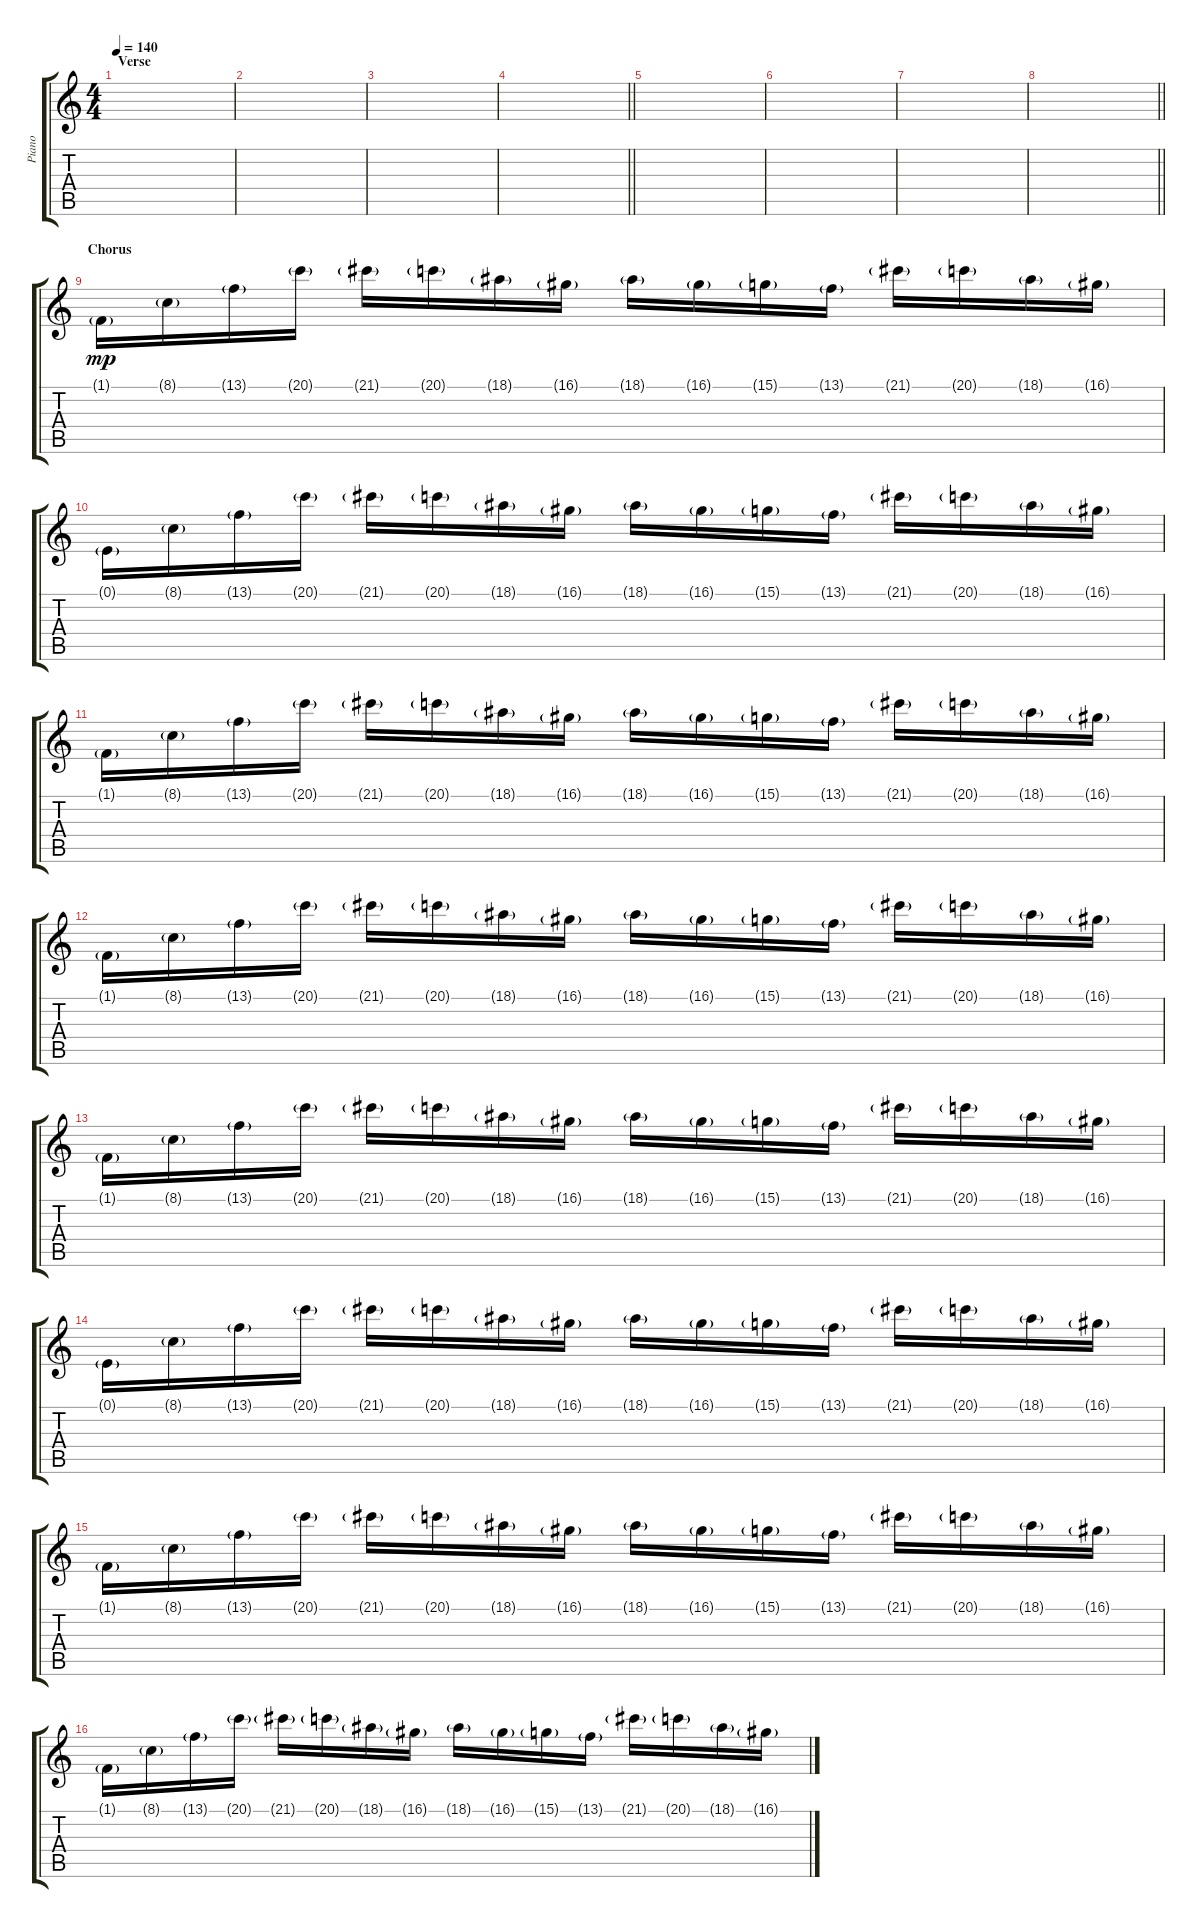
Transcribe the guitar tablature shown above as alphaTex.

\track ("Piano" "Piano") {instrument acousticgrandpiano}
\staff {score tabs}
\tuning (E4 B3 G3 D3 A2 D2) {hide}
\ts (4 4)
\section ("" "Verse")
\tempo 140
\clef g2
\ks c
|
|
|
\barLineRight lightlight
|
|
|
|
\barLineRight lightlight
|
\section ("" "Chorus")
1.1{g}.16{dy mp} 8.1{g}.16 13.1{g}.16 20.1{g}.16 21.1{g}.16 20.1{g}.16 18.1{g}.16 16.1{g}.16 18.1{g}.16 16.1{g}.16 15.1{g}.16 13.1{g}.16 21.1{g}.16 20.1{g}.16 18.1{g}.16 16.1{g}.16 |
0.1{g}.16 8.1{g}.16 13.1{g}.16 20.1{g}.16 21.1{g}.16 20.1{g}.16 18.1{g}.16 16.1{g}.16 18.1{g}.16 16.1{g}.16 15.1{g}.16 13.1{g}.16 21.1{g}.16 20.1{g}.16 18.1{g}.16 16.1{g}.16 |
1.1{g}.16 8.1{g}.16 13.1{g}.16 20.1{g}.16 21.1{g}.16 20.1{g}.16 18.1{g}.16 16.1{g}.16 18.1{g}.16 16.1{g}.16 15.1{g}.16 13.1{g}.16 21.1{g}.16 20.1{g}.16 18.1{g}.16 16.1{g}.16 |
1.1{g}.16 8.1{g}.16 13.1{g}.16 20.1{g}.16 21.1{g}.16 20.1{g}.16 18.1{g}.16 16.1{g}.16 18.1{g}.16 16.1{g}.16 15.1{g}.16 13.1{g}.16 21.1{g}.16 20.1{g}.16 18.1{g}.16 16.1{g}.16 |
1.1{g}.16 8.1{g}.16 13.1{g}.16 20.1{g}.16 21.1{g}.16 20.1{g}.16 18.1{g}.16 16.1{g}.16 18.1{g}.16 16.1{g}.16 15.1{g}.16 13.1{g}.16 21.1{g}.16 20.1{g}.16 18.1{g}.16 16.1{g}.16 |
0.1{g}.16 8.1{g}.16 13.1{g}.16 20.1{g}.16 21.1{g}.16 20.1{g}.16 18.1{g}.16 16.1{g}.16 18.1{g}.16 16.1{g}.16 15.1{g}.16 13.1{g}.16 21.1{g}.16 20.1{g}.16 18.1{g}.16 16.1{g}.16 |
1.1{g}.16 8.1{g}.16 13.1{g}.16 20.1{g}.16 21.1{g}.16 20.1{g}.16 18.1{g}.16 16.1{g}.16 18.1{g}.16 16.1{g}.16 15.1{g}.16 13.1{g}.16 21.1{g}.16 20.1{g}.16 18.1{g}.16 16.1{g}.16 |
1.1{g}.16 8.1{g}.16 13.1{g}.16 20.1{g}.16 21.1{g}.16 20.1{g}.16 18.1{g}.16 16.1{g}.16 18.1{g}.16 16.1{g}.16 15.1{g}.16 13.1{g}.16 21.1{g}.16 20.1{g}.16 18.1{g}.16 16.1{g}.16
